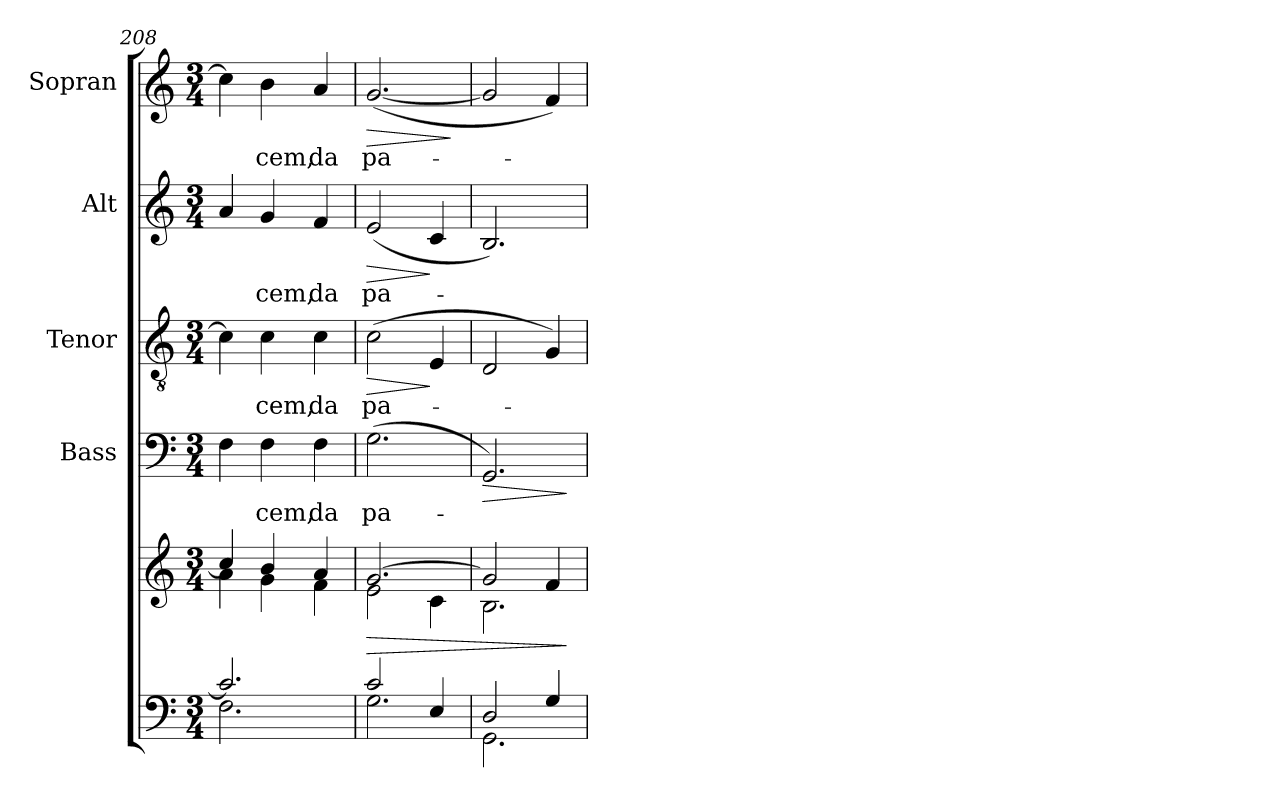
**kern	**kern	**dynam	**kern	**text	**dynam	**kern	**text	**dynam	**kern	**text	**dynam	**kern	**text	**dynam
*part5	*part5	*part5	*part4	*part4	*part4	*part3	*part3	*part3	*part2	*part2	*part2	*part1	*part1	*part1
*staff6	*staff5	*staff5/6	*staff4	*staff4	*staff4	*staff3	*staff3	*staff3	*staff2	*staff2	*staff2	*staff1	*staff1	*staff1
*	*	*	*I"Bass	*	*	*I"Tenor	*	*	*I"Alt	*	*	*I"Sopran	*	*
*	*	*	*I'B.	*	*	*I'T.	*	*	*I'A.	*	*	*I'S.	*	*
!!LO:PB:g=z
*clefF4	*clefG2	*	*clefF4	*	*	*clefGv2	*	*	*clefG2	*	*	*clefG2	*	*
*k[]	*k[]	*	*k[]	*	*	*k[]	*	*	*k[]	*	*	*k[]	*	*
*C:	*C:	*	*C:	*	*	*C:	*	*	*C:	*	*	*C:	*	*
*M3/4	*M3/4	*	*M3/4	*	*	*M3/4	*	*	*M3/4	*	*	*M3/4	*	*
=208	=208	=208	=208	=208	=208	=208	=208	=208	=208	=208	=208	=208	=208	=208
*^	*^	*	*	*	*	*	*	*	*	*	*	*	*	*
2.c/]	2.F\	4cc/]	4a\	.	4F\	.	.	4c\]	.	.	4a/	.	.	4cc\]	.	.
!	!	!	!	!	!	!LO:LY:b	!	!	!LO:LY:b	!	!	!LO:LY:b	!	!	!LO:LY:b	!
.	.	4b/	4g\	.	4F\	-cem,	.	4c\	-cem,	.	4g/	-cem,	.	4b\	-cem,	.
!	!	!	!	!	!	!LO:LY:b	!	!	!LO:LY:b	!	!	!LO:LY:b	!	!	!LO:LY:b	!
.	.	4a/	4f\	.	4F\	da	.	4c\	da	.	4f/	da	.	4a/	da	.
=209	=209	=209	=209	=209	=209	=209	=209	=209	=209	=209	=209	=209	=209	=209	=209	=209
!	!	!	!	!LO:HP:b	!	!LO:LY:b	!	!	!LO:LY:b	!LO:HP:b	!	!LO:LY:b	!LO:HP:b	!	!LO:LY:b	!LO:HP:b
2c/	2.G\	[>2.g/	2e\	>	(>2.G\	pa-	.	(>2c\	pa-	>	(<2e/	pa-	>	(<[2.g/	pa-	>
4E/	.	.	4c\	.	.	.	.	4E/	.	]	4c/	.	]	.	.	.
*v	*v	*	*	*	*	*	*	*	*	*	*	*	*	*	*	*
*	*v	*v	*	*	*	*	*	*	*	*	*	*	*	*	*
.	.	.	.	.	.	.	.	.	.	.	.	.	.	]
=210	=210	=210	=210	=210	=210	=210	=210	=210	=210	=210	=210	=210	=210	=210
*^	*^	*	*	*	*	*	*	*	*	*	*	*	*	*
!	!	!	!	!	!	!	!LO:HP:b	!	!	!	!	!	!	!	!	!
2D/	2.GG\	2g/]	2.B\	.	2.GG/)	.	>	2D/	.	.	2.B/)	.	.	2g/]	.	.
4G/	.	4f/	.	.	.	.	.	4G/)	.	.	.	.	.	4f/)	.	.
*v	*v	*	*	*	*	*	*	*	*	*	*	*	*	*	*	*
*	*v	*v	*	*	*	*	*	*	*	*	*	*	*	*	*
.	.	]	.	.	]	.	.	.	.	.	.	.	.	.
=	=	=	=	=	=	=	=	=	=	=	=	=	=	=
*-	*-	*-	*-	*-	*-	*-	*-	*-	*-	*-	*-	*-	*-	*-
